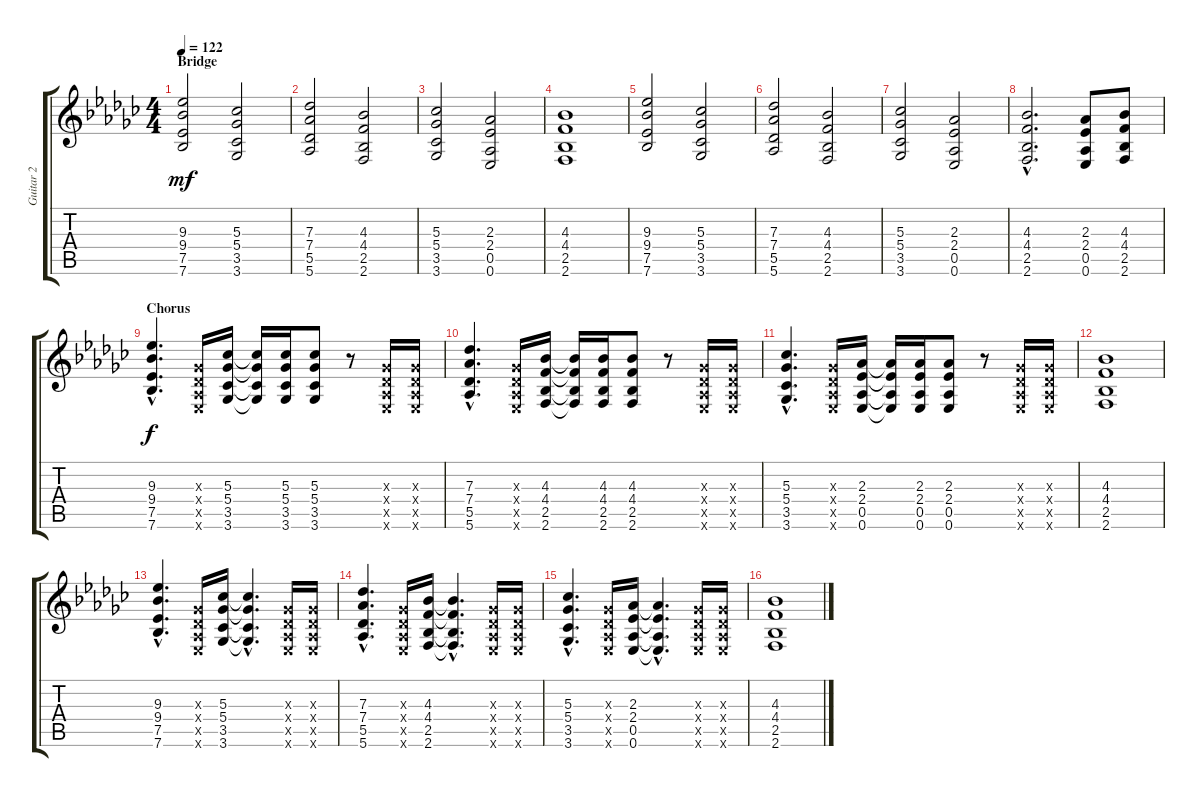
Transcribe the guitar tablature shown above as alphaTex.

\track ("Guitar 2" "Guitar 2") {instrument distortionguitar}
\staff {score tabs}
\tuning (Eb4 Bb3 Gb3 Db3 Ab2 Eb2) {hide}
\ts (4 4)
\section ("" "Bridge")
\tempo 122
\clef g2
\ks ebminor
(9.3 9.4 7.5 7.6).2{dy mf} (5.3 5.4 3.5 3.6).2 |
(7.3 7.4 5.5 5.6).2 (4.3 4.4 2.5 2.6).2 |
(5.3 5.4 3.5 3.6).2 (2.3 2.4 0.5 0.6).2 |
(4.3 4.4 2.5 2.6).1 |
(9.3 9.4 7.5 7.6).2 (5.3 5.4 3.5 3.6).2 |
(7.3 7.4 5.5 5.6).2 (4.3 4.4 2.5 2.6).2 |
(5.3 5.4 3.5 3.6).2 (2.3 2.4 0.5 0.6).2 |
(4.3{hac} 4.4{hac} 2.5{hac} 2.6{hac}).2{d} (2.3 2.4 0.5 0.6).8 (4.3 4.4 2.5 2.6).8 |
\section ("" "Chorus")
(9.3{hac} 9.4{hac} 7.5{hac} 7.6{hac}).4{d dy f} (0.3{x} 0.4{x} 0.5{x} 0.6{x}).16 (5.3 5.4 3.5 3.6).16 (5.3{t} 5.4{t} 3.5{t} 3.6{t}).16 (5.3 5.4 3.5 3.6).16 (5.3 5.4 3.5 3.6).8 r.8 (0.3{x} 0.4{x} 0.5{x} 0.6{x}).16 (0.3{x} 0.4{x} 0.5{x} 0.6{x}).16 |
(7.3{hac} 7.4{hac} 5.5{hac} 5.6{hac}).4{d} (0.3{x} 0.4{x} 0.5{x} 0.6{x}).16 (4.3 4.4 2.5 2.6).16 (4.3{t} 4.4{t} 2.5{t} 2.6{t}).16 (4.3 4.4 2.5 2.6).16 (4.3 4.4 2.5 2.6).8 r.8 (0.3{x} 0.4{x} 0.5{x} 0.6{x}).16 (0.3{x} 0.4{x} 0.5{x} 0.6{x}).16 |
(5.3{hac} 5.4{hac} 3.5{hac} 3.6{hac}).4{d} (0.3{x} 0.4{x} 0.5{x} 0.6{x}).16 (2.3 2.4 0.5 0.6).16 (2.3{t} 2.4{t} 0.5{t} 0.6{t}).16 (2.3 2.4 0.5 0.6).16 (2.3 2.4 0.5 0.6).8 r.8 (0.3{x} 0.4{x} 0.5{x} 0.6{x}).16 (0.3{x} 0.4{x} 0.5{x} 0.6{x}).16 |
(4.3 4.4 2.5 2.6).1 |
(9.3{hac} 9.4{hac} 7.5{hac} 7.6{hac}).4{d} (0.3{x} 0.4{x} 0.5{x} 0.6{x}).16 (5.3 5.4 3.5 3.6).16 (5.3{hac t} 5.4{hac t} 3.5{hac t} 3.6{hac t}).4{d} (0.3{x} 0.4{x} 0.5{x} 0.6{x}).16 (0.3{x} 0.4{x} 0.5{x} 0.6{x}).16 |
(7.3{hac} 7.4{hac} 5.5{hac} 5.6{hac}).4{d} (0.3{x} 0.4{x} 0.5{x} 0.6{x}).16 (4.3 4.4 2.5 2.6).16 (4.3{hac t} 4.4{hac t} 2.5{hac t} 2.6{hac t}).4{d} (0.3{x} 0.4{x} 0.5{x} 0.6{x}).16 (0.3{x} 0.4{x} 0.5{x} 0.6{x}).16 |
(5.3{hac} 5.4{hac} 3.5{hac} 3.6{hac}).4{d} (0.3{x} 0.4{x} 0.5{x} 0.6{x}).16 (2.3 2.4 0.5 0.6).16 (2.3{hac t} 2.4{hac t} 0.5{hac t} 0.6{hac t}).4{d} (0.3{x} 0.4{x} 0.5{x} 0.6{x}).16 (0.3{x} 0.4{x} 0.5{x} 0.6{x}).16 |
(4.3 4.4 2.5 2.6).1
